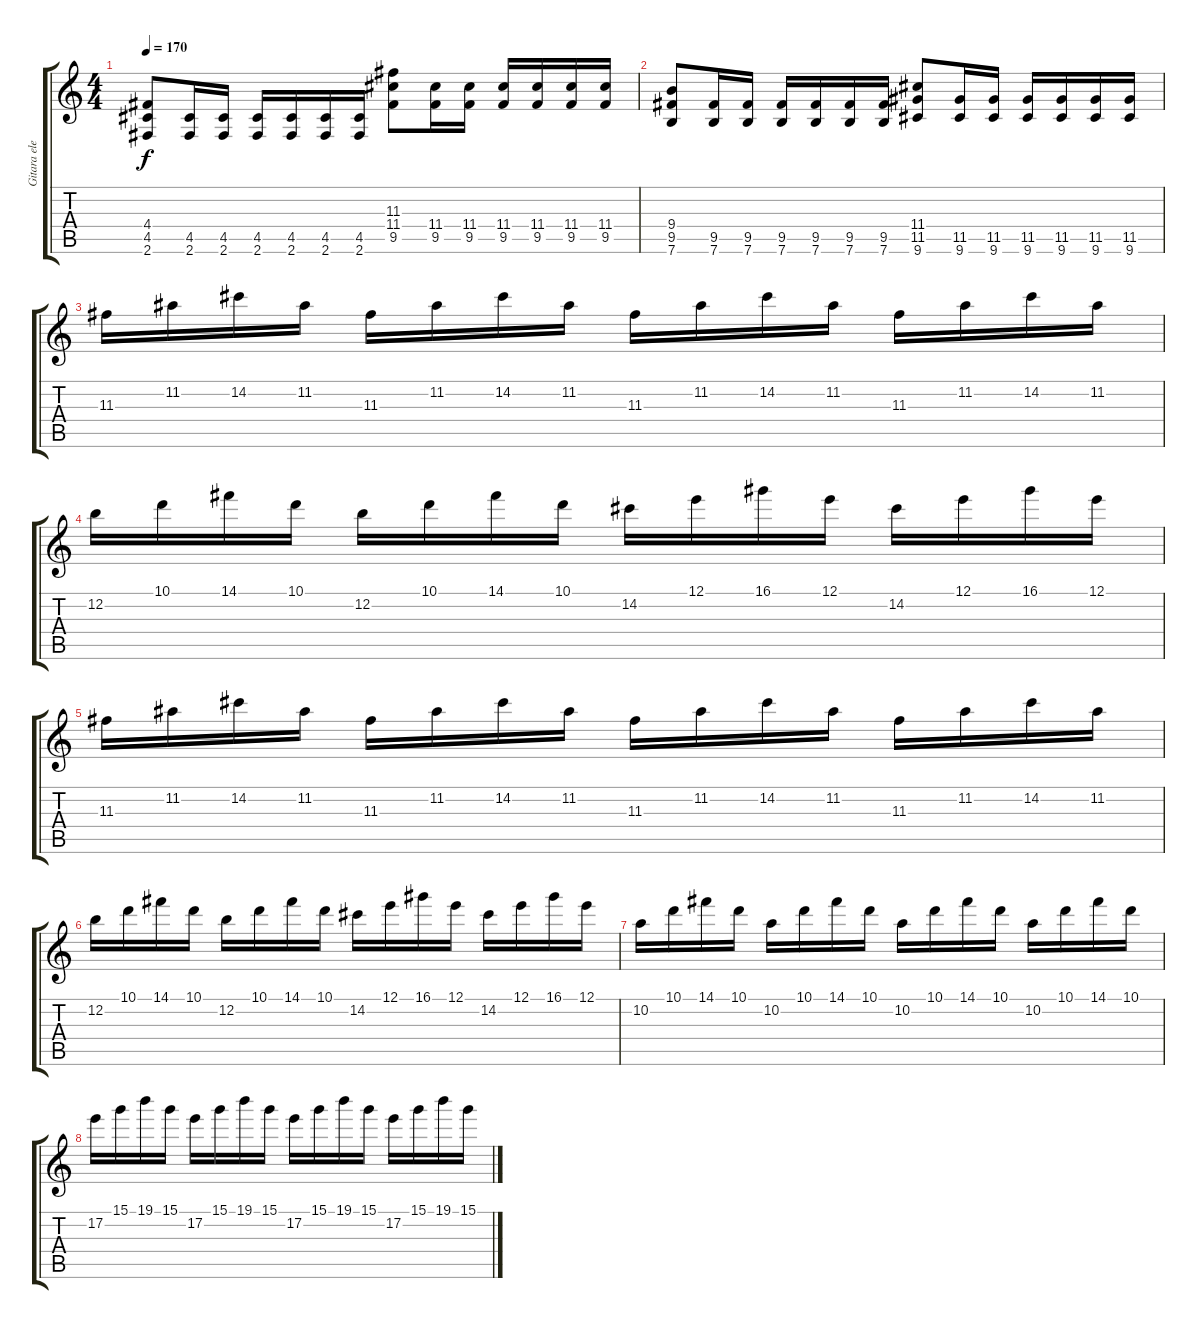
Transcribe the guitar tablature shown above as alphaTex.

\track ("Gitara elektryczna" "Gitara ele") {instrument distortionguitar}
\staff {score tabs}
\tuning (E4 B3 G3 D3 A2 E2) {hide}
\ts (4 4)
\tempo 170
\clef g2
\ks c
(4.4 4.5 2.6).8{dy f} (4.5 2.6).16 (4.5 2.6).16 (4.5 2.6).16 (4.5 2.6).16 (4.5 2.6).16 (4.5 2.6).16 (11.3 11.4 9.5).8 (11.4 9.5).16 (11.4 9.5).16 (11.4 9.5).16 (11.4 9.5).16 (11.4 9.5).16 (11.4 9.5).16 |
(9.4 9.5 7.6).8 (9.5 7.6).16 (9.5 7.6).16 (9.5 7.6).16 (9.5 7.6).16 (9.5 7.6).16 (9.5 7.6).16 (11.4 11.5 9.6).8 (11.5 9.6).16 (11.5 9.6).16 (11.5 9.6).16 (11.5 9.6).16 (11.5 9.6).16 (11.5 9.6).16 |
11.3.16 11.2.16 14.2.16 11.2.16 11.3.16 11.2.16 14.2.16 11.2.16 11.3.16 11.2.16 14.2.16 11.2.16 11.3.16 11.2.16 14.2.16 11.2.16 |
12.2.16 10.1.16 14.1.16 10.1.16 12.2.16 10.1.16 14.1.16 10.1.16 14.2.16 12.1.16 16.1.16 12.1.16 14.2.16 12.1.16 16.1.16 12.1.16 |
11.3.16 11.2.16 14.2.16 11.2.16 11.3.16 11.2.16 14.2.16 11.2.16 11.3.16 11.2.16 14.2.16 11.2.16 11.3.16 11.2.16 14.2.16 11.2.16 |
12.2.16 10.1.16 14.1.16 10.1.16 12.2.16 10.1.16 14.1.16 10.1.16 14.2.16 12.1.16 16.1.16 12.1.16 14.2.16 12.1.16 16.1.16 12.1.16 |
10.2.16 10.1.16 14.1.16 10.1.16 10.2.16 10.1.16 14.1.16 10.1.16 10.2.16 10.1.16 14.1.16 10.1.16 10.2.16 10.1.16 14.1.16 10.1.16 |
17.2.16 15.1.16 19.1.16 15.1.16 17.2.16 15.1.16 19.1.16 15.1.16 17.2.16 15.1.16 19.1.16 15.1.16 17.2.16 15.1.16 19.1.16 15.1.16
